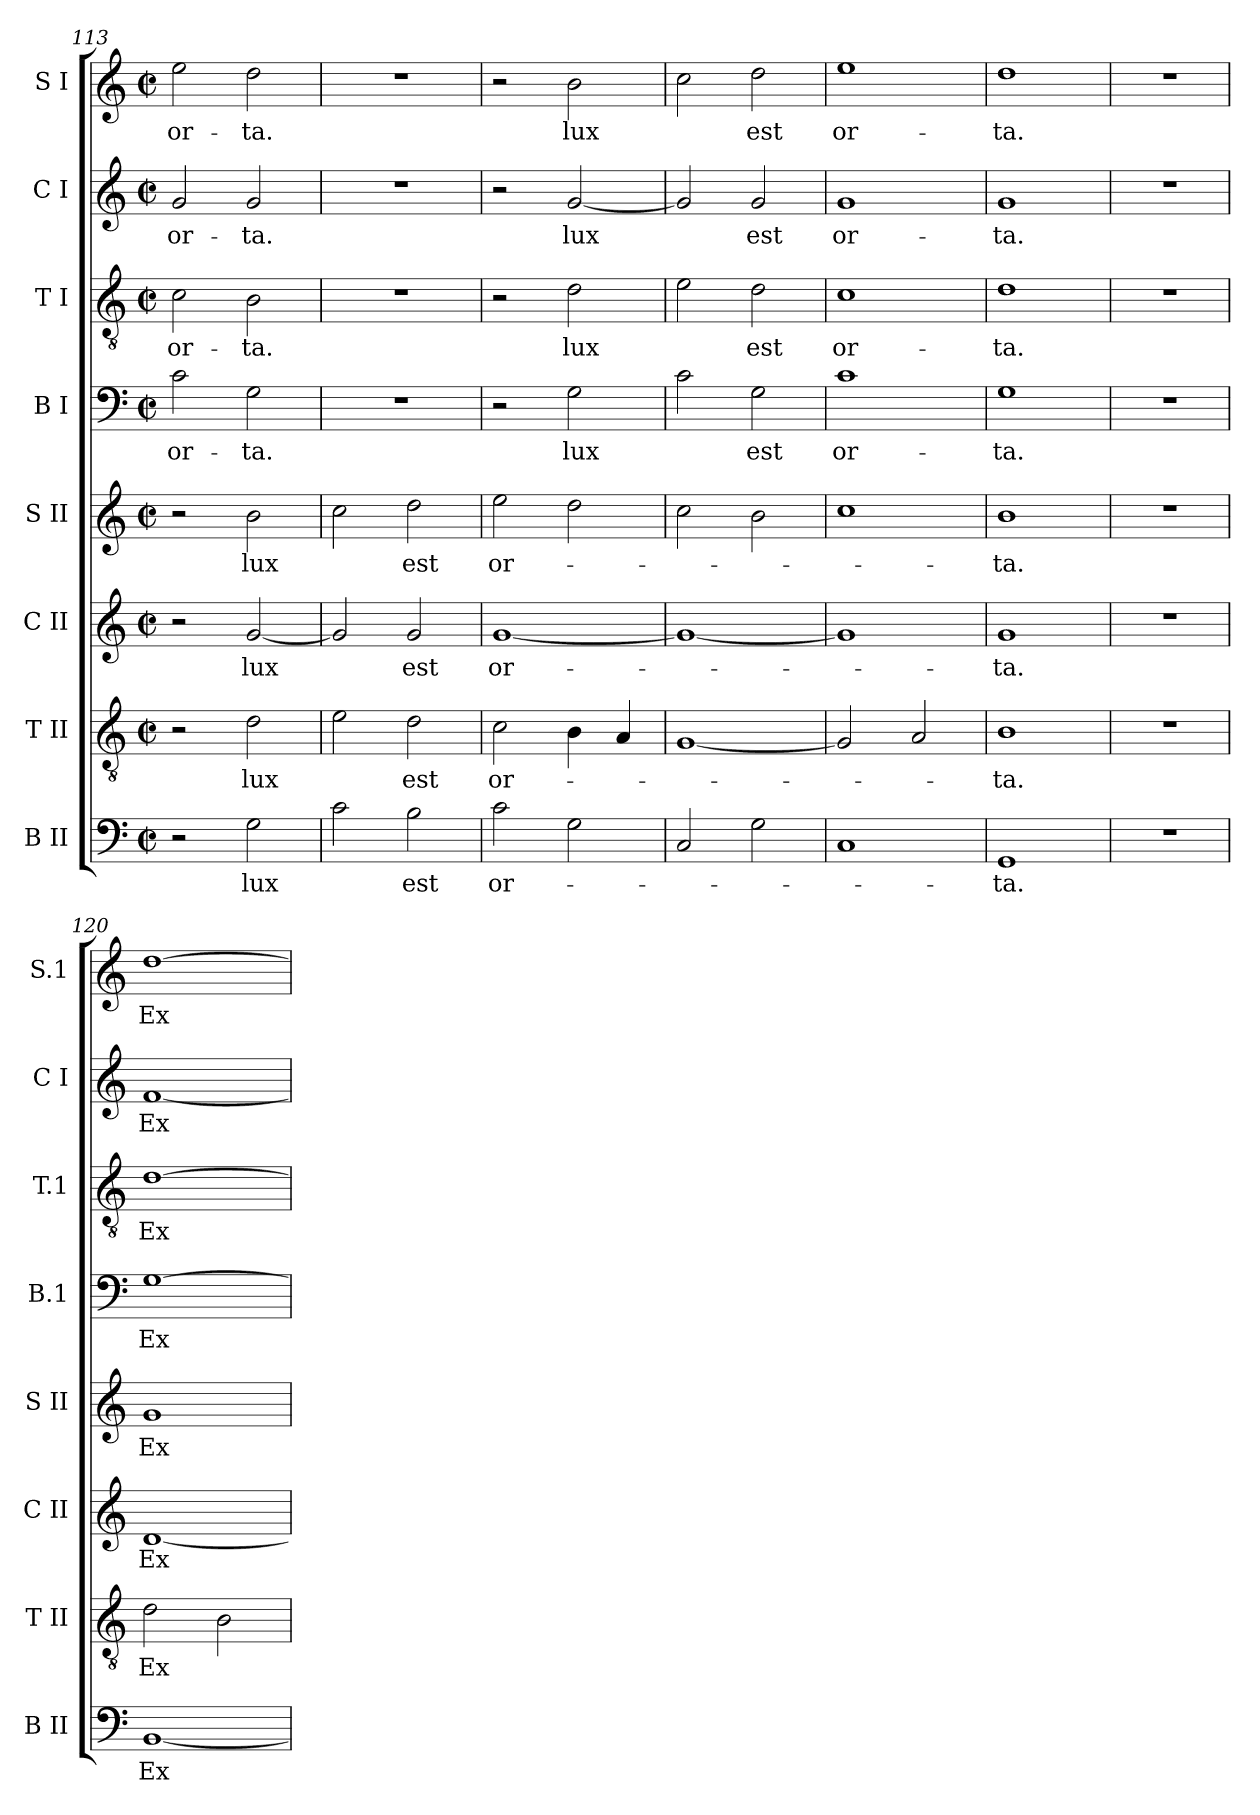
**kern	**text	**kern	**text	**kern	**text	**kern	**text	**kern	**text	**kern	**text	**kern	**text	**kern	**text
*part8	*part8	*part7	*part7	*part6	*part6	*part5	*part5	*part4	*part4	*part3	*part3	*part2	*part2	*part1	*part1
*staff8	*staff8	*staff7	*staff7	*staff6	*staff6	*staff5	*staff5	*staff4	*staff4	*staff3	*staff3	*staff2	*staff2	*staff1	*staff1
*I"B II	*	*I"T II	*	*I"C II	*	*I"S II	*	*I"B I	*	*I"T I	*	*I"C I	*	*I"S I	*
*I'B II	*	*I'T II	*	*I'C II	*	*I'S II	*	*I'B.1	*	*I'T.1	*	*I'C I	*	*I'S.1	*
*clefF4	*	*clefGv2	*	*clefG2	*	*clefG2	*	*clefF4	*	*clefGv2	*	*clefG2	*	*clefG2	*
*k[]	*	*k[]	*	*k[]	*	*k[]	*	*k[]	*	*k[]	*	*k[]	*	*k[]	*
*C:	*	*C:	*	*C:	*	*C:	*	*C:	*	*C:	*	*C:	*	*C:	*
*M2/2	*	*M2/2	*	*M2/2	*	*M2/2	*	*M2/2	*	*M2/2	*	*M2/2	*	*M2/2	*
*met(c|)	*	*met(c|)	*	*met(c|)	*	*met(c|)	*	*met(c|)	*	*met(c|)	*	*met(c|)	*	*met(c|)	*
=113	=113	=113	=113	=113	=113	=113	=113	=113	=113	=113	=113	=113	=113	=113	=113
!	!	!	!	!	!	!	!	!	!LO:LY:b	!	!LO:LY:b	!	!LO:LY:b	!	!LO:LY:b
2r	.	2r	.	2r	.	2r	.	2c\	or-	2c\	or-	2g/	or-	2ee\	or-
!	!LO:LY:b	!	!LO:LY:b	!	!LO:LY:b	!	!LO:LY:b	!	!LO:LY:b	!	!LO:LY:b	!	!LO:LY:b	!	!LO:LY:b
2G\	lux	2d\	lux	[2g/	lux	2b\	lux	2G\	-ta.	2B\	-ta.	2g/	-ta.	2dd\	-ta.
=114	=114	=114	=114	=114	=114	=114	=114	=114	=114	=114	=114	=114	=114	=114	=114
2c\	.	2e\	.	2g/]	.	2cc\	.	1r	.	1r	.	1r	.	1r	.
!	!LO:LY:b	!	!LO:LY:b	!	!LO:LY:b	!	!LO:LY:b	!	!	!	!	!	!	!	!
2B\	est	2d\	est	2g/	est	2dd\	est	.	.	.	.	.	.	.	.
=115	=115	=115	=115	=115	=115	=115	=115	=115	=115	=115	=115	=115	=115	=115	=115
!	!LO:LY:b	!	!LO:LY:b	!	!LO:LY:b	!	!LO:LY:b	!	!	!	!	!	!	!	!
2c\	or-	2c\	or-	[1g	or-	2ee\	or-	2r	.	2r	.	2r	.	2r	.
!	!	!	!	!	!	!	!	!	!LO:LY:b	!	!LO:LY:b	!	!LO:LY:b	!	!LO:LY:b
2G\	.	4B\	.	.	.	2dd\	.	2G\	lux	2d\	lux	[2g/	lux	2b\	lux
.	.	4A/	.	.	.	.	.	.	.	.	.	.	.	.	.
=116	=116	=116	=116	=116	=116	=116	=116	=116	=116	=116	=116	=116	=116	=116	=116
2C/	.	[1G	.	1g_	.	2cc\	.	2c\	.	2e\	.	2g/]	.	2cc\	.
!	!	!	!	!	!	!	!	!	!LO:LY:b	!	!LO:LY:b	!	!LO:LY:b	!	!LO:LY:b
2G\	.	.	.	.	.	2b\	.	2G\	est	2d\	est	2g/	est	2dd\	est
=117	=117	=117	=117	=117	=117	=117	=117	=117	=117	=117	=117	=117	=117	=117	=117
!	!	!	!	!	!	!	!	!	!LO:LY:b	!	!LO:LY:b	!	!LO:LY:b	!	!LO:LY:b
1C	.	2G/]	.	1g]	.	1cc	.	1c	or-	1c	or-	1g	or-	1ee	or-
.	.	2A/	.	.	.	.	.	.	.	.	.	.	.	.	.
=118	=118	=118	=118	=118	=118	=118	=118	=118	=118	=118	=118	=118	=118	=118	=118
!	!LO:LY:b	!	!LO:LY:b	!	!LO:LY:b	!	!LO:LY:b	!	!LO:LY:b	!	!LO:LY:b	!	!LO:LY:b	!	!LO:LY:b
1GG	-ta.	1B	-ta.	1g	-ta.	1b	-ta.	1G	-ta.	1d	-ta.	1g	-ta.	1dd	-ta.
!!LO:PB:g=z
=119	=119	=119	=119	=119	=119	=119	=119	=119	=119	=119	=119	=119	=119	=119	=119
1r	.	1r	.	1r	.	1r	.	1r	.	1r	.	1r	.	1r	.
=120	=120	=120	=120	=120	=120	=120	=120	=120	=120	=120	=120	=120	=120	=120	=120
!	!LO:LY:b	!	!LO:LY:b	!	!LO:LY:b	!	!LO:LY:b	!	!LO:LY:b	!	!LO:LY:b	!	!LO:LY:b	!	!LO:LY:b
[1BB	Ex	2d\	Ex	[1d	Ex	1g	Ex	[1G	Ex	[1d	Ex	[1f	Ex	[1dd	Ex
.	.	2B\	.	.	.	.	.	.	.	.	.	.	.	.	.
=	=	=	=	=	=	=	=	=	=	=	=	=	=	=	=
*-	*-	*-	*-	*-	*-	*-	*-	*-	*-	*-	*-	*-	*-	*-	*-
